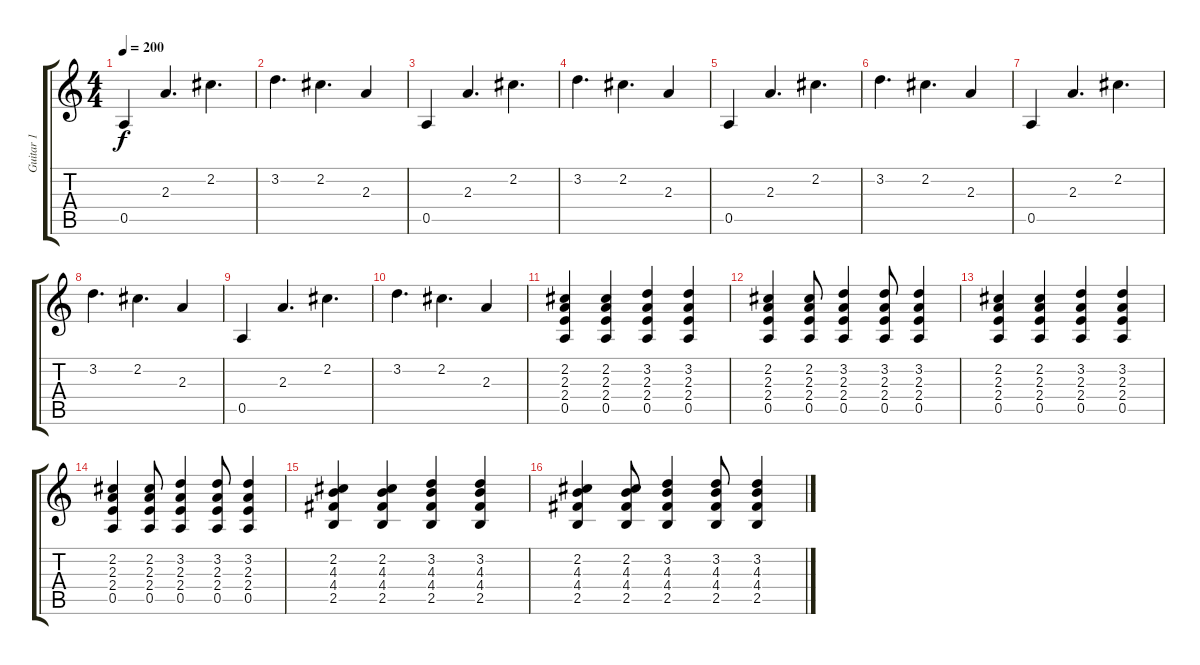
\track ("Guitar 1" "Guitar 1") {instrument distortionguitar}
\staff {score tabs}
\tuning (E4 B3 G3 D3 A2 E2) {hide}
\ts (4 4)
\tempo 200
\clef g2
\ks c
0.5.4{dy f} 2.3.4{d} 2.2.4{d} |
3.2.4{d} 2.2.4{d} 2.3.4 |
0.5.4 2.3.4{d} 2.2.4{d} |
3.2.4{d} 2.2.4{d} 2.3.4 |
0.5.4 2.3.4{d} 2.2.4{d} |
3.2.4{d} 2.2.4{d} 2.3.4 |
0.5.4 2.3.4{d} 2.2.4{d} |
3.2.4{d} 2.2.4{d} 2.3.4 |
0.5.4 2.3.4{d} 2.2.4{d} |
3.2.4{d} 2.2.4{d} 2.3.4 |
(2.2 2.3 2.4 0.5).4 (2.2 2.3 2.4 0.5).4 (3.2 2.3 2.4 0.5).4 (3.2 2.3 2.4 0.5).4 |
(2.2 2.3 2.4 0.5).4 (2.2 2.3 2.4 0.5).8 (3.2 2.3 2.4 0.5).4 (3.2 2.3 2.4 0.5).8 (3.2 2.3 2.4 0.5).4 |
(2.2 2.3 2.4 0.5).4 (2.2 2.3 2.4 0.5).4 (3.2 2.3 2.4 0.5).4 (3.2 2.3 2.4 0.5).4 |
(2.2 2.3 2.4 0.5).4 (2.2 2.3 2.4 0.5).8 (3.2 2.3 2.4 0.5).4 (3.2 2.3 2.4 0.5).8 (3.2 2.3 2.4 0.5).4 |
(2.2 4.3 4.4 2.5).4 (2.2 4.3 4.4 2.5).4 (3.2 4.3 4.4 2.5).4 (3.2 4.3 4.4 2.5).4 |
(2.2 4.3 4.4 2.5).4 (2.2 4.3 4.4 2.5).8 (3.2 4.3 4.4 2.5).4 (3.2 4.3 4.4 2.5).8 (3.2 4.3 4.4 2.5).4
